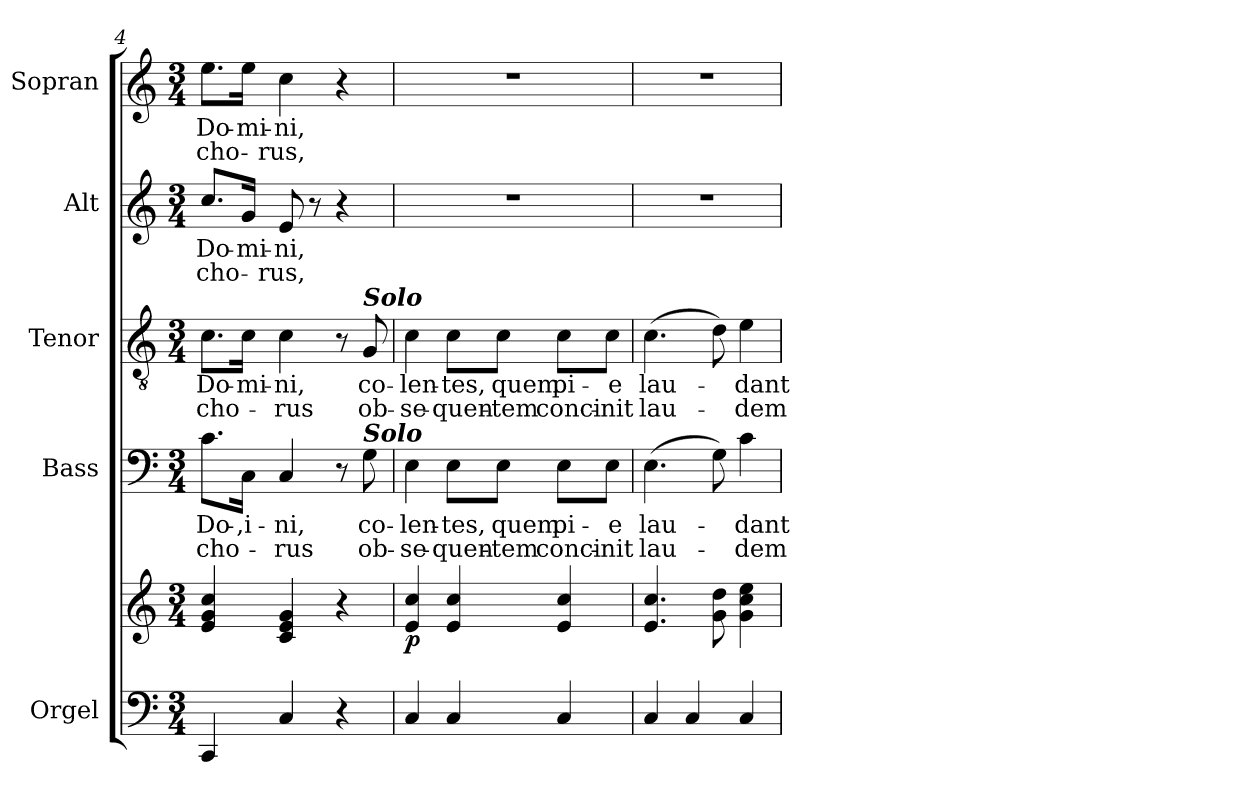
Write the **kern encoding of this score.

**kern	**kern	**dynam	**kern	**text	**text	**kern	**text	**text	**kern	**text	**text	**kern	**text	**text
*part5	*part5	*part5	*part4	*part4	*part4	*part3	*part3	*part3	*part2	*part2	*part2	*part1	*part1	*part1
*staff6	*staff5	*staff5/6	*staff4	*staff4	*staff4	*staff3	*staff3	*staff3	*staff2	*staff2	*staff2	*staff1	*staff1	*staff1
*I"Orgel	*	*	*I"Bass	*	*	*I"Tenor	*	*	*I"Alt	*	*	*I"Sopran	*	*
*I'Org.	*	*	*I'B.	*	*	*I'T.	*	*	*I'A.	*	*	*I'S.	*	*
*clefF4	*clefG2	*	*clefF4	*	*	*clefGv2	*	*	*clefG2	*	*	*clefG2	*	*
*k[]	*k[]	*	*k[]	*	*	*k[]	*	*	*k[]	*	*	*k[]	*	*
*C:	*C:	*	*C:	*	*	*C:	*	*	*C:	*	*	*C:	*	*
*M3/4	*M3/4	*	*M3/4	*	*	*M3/4	*	*	*M3/4	*	*	*M3/4	*	*
=4	=4	=4	=4	=4	=4	=4	=4	=4	=4	=4	=4	=4	=4	=4
!	!	!	!	!LO:LY:b	!LO:LY:b	!	!LO:LY:b	!LO:LY:b	!	!LO:LY:b	!LO:LY:b	!	!LO:LY:b	!LO:LY:b
4CC/	4e/ 4g/ 4cc/	.	8.c\L	Do-	cho-	8.c\L	Do-	cho-	8.cc/L	Do-	cho-	8.ee\L	Do-	cho-
!	!	!	!	!LO:LY:b	!	!	!LO:LY:b	!	!	!LO:LY:b	!	!	!LO:LY:b	!
.	.	.	16C\Jk	-,i-	.	16c\Jk	-mi-	.	16g/Jk	-mi-	.	16ee\Jk	-mi-	.
!	!	!	!	!LO:LY:b	!LO:LY:b	!	!LO:LY:b	!LO:LY:b	!	!LO:LY:b	!LO:LY:b	!	!LO:LY:b	!LO:LY:b
4C/	4c/ 4e/ 4g/	.	4C/	-ni,	-rus	4c\	-ni,	-rus	8e/	-ni,	-rus,	4cc\	-ni,	-rus,
.	.	.	.	.	.	.	.	.	8r	.	.	.	.	.
4r	4r	.	8r	.	.	8r	.	.	4r	.	.	4r	.	.
!	!	!	!	!	!	!LO:TX:a:Bi:t=Solo	!	!	!	!	!	!	!	!
!	!	!	!LO:TX:a:Bi:t=Solo	!	!	!	!	!	!	!	!	!	!	!
!	!	!	!	!LO:LY:b	!LO:LY:b	!	!LO:LY:b	!LO:LY:b	!	!	!	!	!	!
.	.	.	8G\	co-	ob-	8G/	co-	ob-	.	.	.	.	.	.
=5	=5	=5	=5	=5	=5	=5	=5	=5	=5	=5	=5	=5	=5	=5
!	!	!LO:DY:b	!	!LO:LY:b	!LO:LY:b	!	!LO:LY:b	!LO:LY:b	!	!	!	!	!	!
4C/	4e/ 4cc/	p	4E\	-len-	-se-	4c\	-len-	-se-	2.r	.	.	2.r	.	.
!	!	!	!	!LO:LY:b	!LO:LY:b	!	!LO:LY:b	!LO:LY:b	!	!	!	!	!	!
4C/	4e/ 4cc/	.	8E\L	-tes,	-quen-	8c\L	-tes,	-quen-	.	.	.	.	.	.
!	!	!	!	!LO:LY:b	!LO:LY:b	!	!LO:LY:b	!LO:LY:b	!	!	!	!	!	!
.	.	.	8E\J	quem	-tem	8c\J	quem	-tem	.	.	.	.	.	.
!	!	!	!	!LO:LY:b	!LO:LY:b	!	!LO:LY:b	!LO:LY:b	!	!	!	!	!	!
4C/	4e/ 4cc/	.	8E\L	pi-	conci-	8c\L	pi-	conci-	.	.	.	.	.	.
!	!	!	!	!LO:LY:b	!LO:LY:b	!	!LO:LY:b	!LO:LY:b	!	!	!	!	!	!
.	.	.	8E\J	-e	-nit	8c\J	-e	-nit	.	.	.	.	.	.
!!LO:LB:g=z
=6	=6	=6	=6	=6	=6	=6	=6	=6	=6	=6	=6	=6	=6	=6
!	!	!	!	!LO:LY:b	!LO:LY:b	!	!LO:LY:b	!LO:LY:b	!	!	!	!	!	!
4C/	4.e/ 4.cc/	.	(>4.E\	lau-	lau-	(>4.c\	lau-	lau-	2.r	.	.	2.r	.	.
4C/	.	.	.	.	.	.	.	.	.	.	.	.	.	.
.	8g\ 8dd\	.	8G\)	.	.	8d\)	.	.	.	.	.	.	.	.
!	!	!	!	!LO:LY:b	!LO:LY:b	!	!LO:LY:b	!LO:LY:b	!	!	!	!	!	!
4C/	4g\ 4cc\ 4ee\	.	4c\	-dant	-dem	4e\	-dant	-dem	.	.	.	.	.	.
=	=	=	=	=	=	=	=	=	=	=	=	=	=	=
*-	*-	*-	*-	*-	*-	*-	*-	*-	*-	*-	*-	*-	*-	*-
